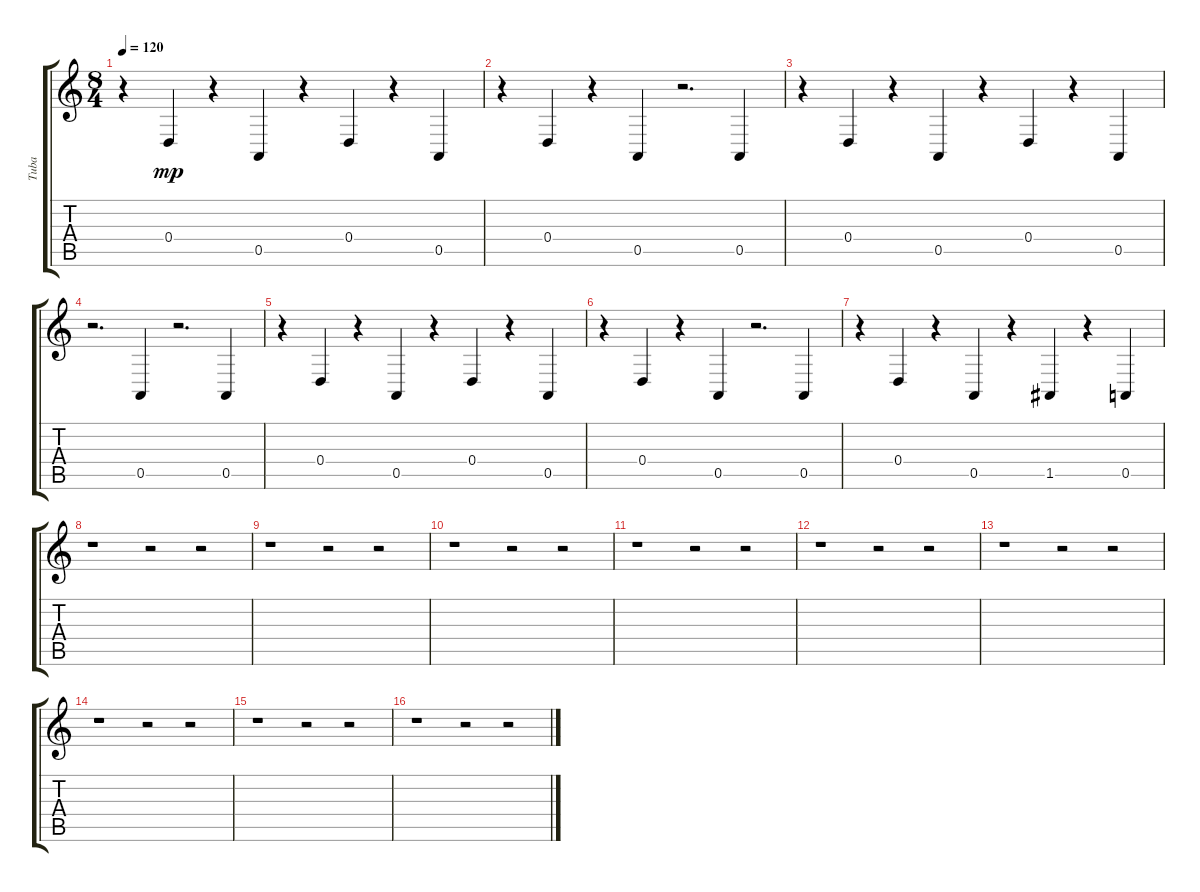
\track ("Tuba" "Tuba") {instrument tuba}
\staff {score tabs}
\tuning (E4 B3 G3 D3 A2 E2) {hide}
\ts (8 4)
\tempo 120
\clef g2
\ks c
r.4{dy mp} 0.4.4 r.4 0.5.4 r.4 0.4.4 r.4 0.5.4 |
r.4 0.4.4 r.4 0.5.4 r.2{d} 0.5.4 |
r.4 0.4.4 r.4 0.5.4 r.4 0.4.4 r.4 0.5.4 |
r.2{d} 0.5.4 r.2{d} 0.5.4 |
r.4 0.4.4 r.4 0.5.4 r.4 0.4.4 r.4 0.5.4 |
r.4 0.4.4 r.4 0.5.4 r.2{d} 0.5.4 |
r.4 0.4.4 r.4 0.5.4 r.4 1.5.4 r.4 0.5.4 |
r.1 r.2 r.2 |
r.1 r.2 r.2 |
r.1 r.2 r.2 |
r.1 r.2 r.2 |
r.1 r.2 r.2 |
r.1 r.2 r.2 |
r.1 r.2 r.2 |
r.1 r.2 r.2 |
r.1 r.2 r.2
